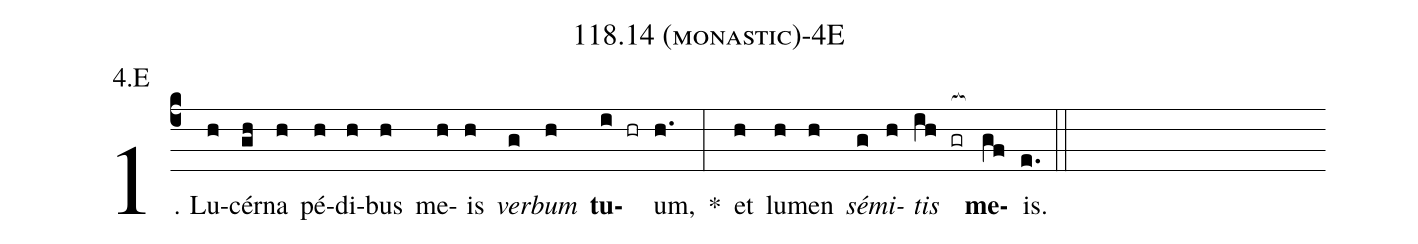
name: 118.14 (monastic)-4E;
annotation: 4.E;
%%
(c4)1. Lu(h)cér(gh)na(h) pé(h)di(h)bus(h) me(h)is(h) <i>ver</i>(g)<i>bum</i>(h) <b>tu</b>(i hr)um,(h.) *(:) et(h) lu(h)men(h) <i>sé</i>(g)<i>mi</i>(h)<i>tis</i>(ih gr[ocb:1{]) <b>me</b>(gf[ocb:0}])is.(e.) (::)
